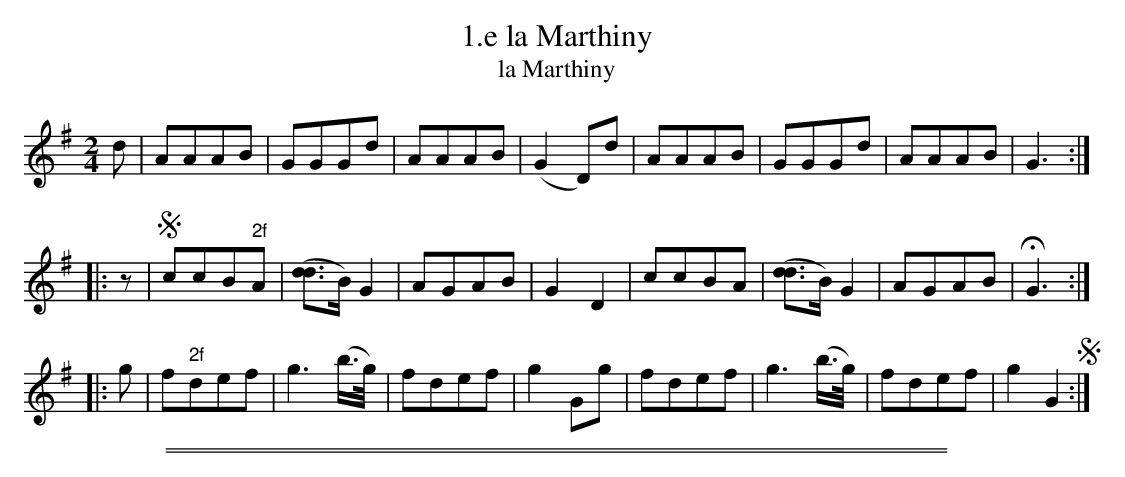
X:1
T: 1.e la Marthiny
T: la Marthiny
M: 2/4
L: 1/8
K: G
d |\
AAAB | GGGd | AAAB | (G2D)d | AAAB | GGGd | AAAB | G3 :|
|: z |!segno!\
ccB"2f"A | ([dd2]>B)G2 | AGAB | G2D2 | ccBA | ([dd2]>B)G2 | AGAB | HG3 :|
|: g |\
f"2f"def | g3(b/>g/) | fdef | g2Gg | fdef | g3(b/>g/) | fdef | g2G2 !segno!:|
